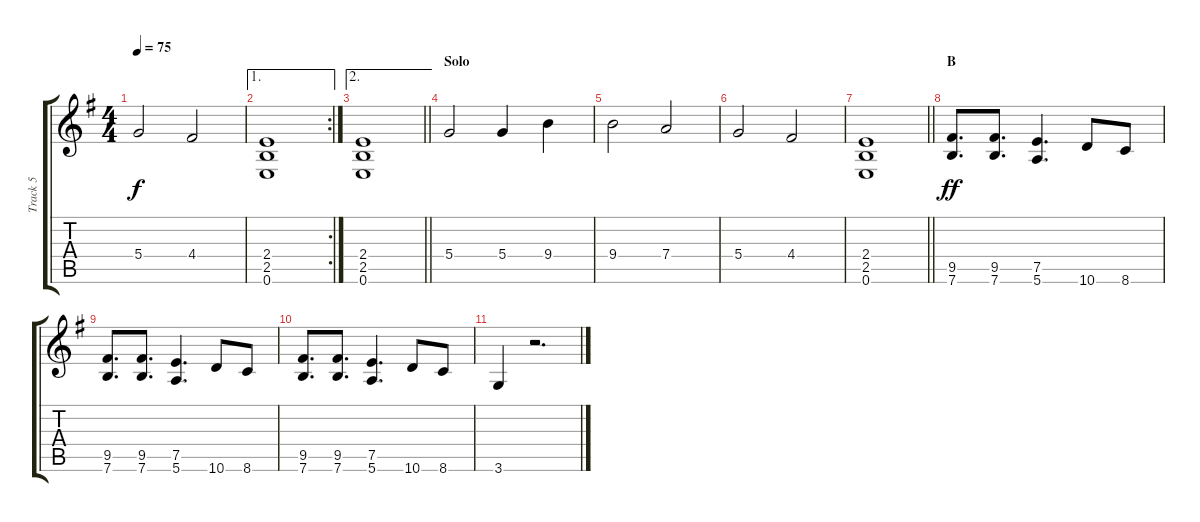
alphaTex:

\track ("Track 5" "Track 5") {instrument distortionguitar}
\staff {score tabs}
\tuning (E4 B3 G3 D3 A2 E2) {hide}
\ts (4 4)
\tempo 75
\clef g2
\ks g
5.4.2{dy f} 4.4.2 |
\ae 1
\rc 2
(2.4 2.5 0.6).1 |
\ae 2
\barLineRight lightlight
(2.4 2.5 0.6).1 |
\section ("" "Solo")
5.4.2 5.4.4 9.4.4 |
9.4.2 7.4.2 |
5.4.2 4.4.2 |
\barLineRight lightlight
(2.4 2.5 0.6).1 |
\section ("" "B")
(9.5 7.6).8{d dy ff} (9.5 7.6).8{d} (7.5 5.6).4{d} 10.6.8 8.6.8 |
(9.5 7.6).8{d} (9.5 7.6).8{d} (7.5 5.6).4{d} 10.6.8 8.6.8 |
(9.5 7.6).8{d} (9.5 7.6).8{d} (7.5 5.6).4{d} 10.6.8 8.6.8 |
3.6.4 r.2{d}
